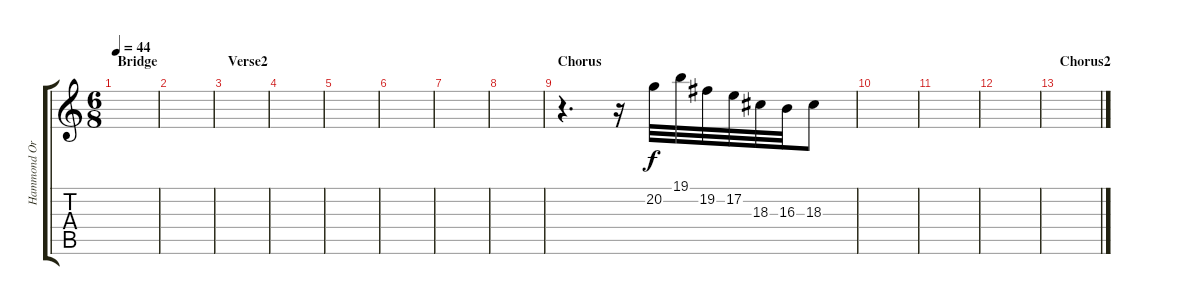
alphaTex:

\track ("Hammond Organ (Paul Santo)" "Hammond Or") {instrument rockorgan}
\staff {score tabs}
\tuning (E4 B3 G3 D3 A2 E2) {hide}
\ts (6 8)
\section ("" "Bridge")
\tempo 44
\clef g2
\ks c
|
|
\section ("" "Verse2")
|
|
|
|
|
|
\section ("" "Chorus")
r.4{d} r.16 20.2.32 19.1.32 19.2.32 17.2.32 18.3.32 16.3.32 18.3.8 |
|
|
|
\section ("" "Chorus2")
